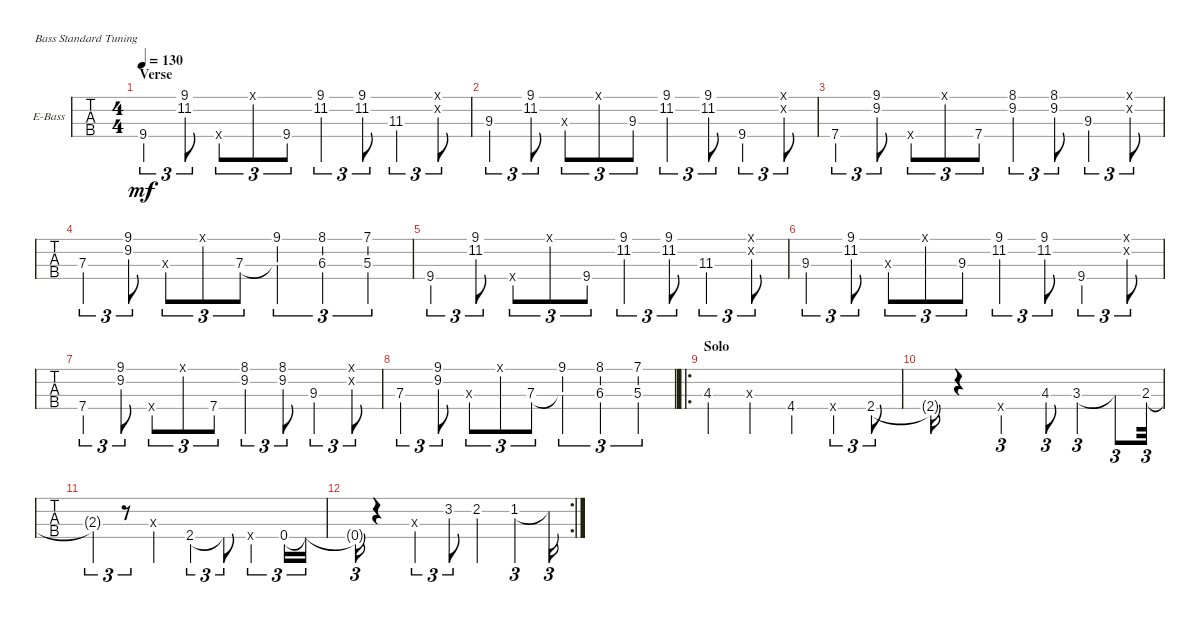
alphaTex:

\defaultSystemsLayout 4
\bracketExtendMode groupsimilarinstruments
\firstSystemTrackNameOrientation horizontal
\otherSystemsTrackNameOrientation horizontal
\track ("1st Layer" "E-Bass") {instrument electricbassfinger}
\staff {tabs}
\tuning (G2 D2 A1 E1)
\ts (4 4)
\section ("" "Verse")
\tempo 130
\clef f4
\ks c
9.4.4{tu (3 2) dy mf} (11.2 9.1).8{tu (3 2)} 0.4{x}.8{tu (3 2)} 0.1{x}.8{tu (3 2)} 9.4.8{tu (3 2)} (11.2 9.1).4{tu (3 2)} (11.2 9.1).8{tu (3 2)} 11.3.4{tu (3 2)} (0.2{x} 0.1{x}).8{tu (3 2)} |
9.3.4{tu (3 2)} (11.2 9.1).8{tu (3 2)} 0.3{x}.8{tu (3 2)} 0.1{x}.8{tu (3 2)} 9.3.8{tu (3 2)} (11.2 9.1).4{tu (3 2)} (11.2 9.1).8{tu (3 2)} 9.4.4{tu (3 2)} (0.2{x} 0.1{x}).8{tu (3 2)} |
7.4.4{tu (3 2)} (9.2 9.1).8{tu (3 2)} 0.4{x}.8{tu (3 2)} 0.1{x}.8{tu (3 2)} 7.4.8{tu (3 2)} (8.1 9.2).4{tu (3 2)} (8.1 9.2).8{tu (3 2)} 9.3.4{tu (3 2)} (0.2{x} 0.1{x}).8{tu (3 2)} |
7.3.4{tu (3 2)} (9.2 9.1).8{tu (3 2)} 0.3{x}.8{tu (3 2)} 7.1{x}.8{tu (3 2)} 7.3.8{tu (3 2)} (9.1 7.3{t}).4{tu (3 2)} (6.3 8.1).4{tu (3 2)} (5.3 7.1).4{tu (3 2)} |
9.4.4{tu (3 2)} (11.2 9.1).8{tu (3 2)} 0.4{x}.8{tu (3 2)} 0.1{x}.8{tu (3 2)} 9.4.8{tu (3 2)} (11.2 9.1).4{tu (3 2)} (11.2 9.1).8{tu (3 2)} 11.3.4{tu (3 2)} (0.2{x} 0.1{x}).8{tu (3 2)} |
9.3.4{tu (3 2)} (11.2 9.1).8{tu (3 2)} 0.3{x}.8{tu (3 2)} 0.1{x}.8{tu (3 2)} 9.3.8{tu (3 2)} (11.2 9.1).4{tu (3 2)} (11.2 9.1).8{tu (3 2)} 9.4.4{tu (3 2)} (0.2{x} 0.1{x}).8{tu (3 2)} |
7.4.4{tu (3 2)} (9.2 9.1).8{tu (3 2)} 0.4{x}.8{tu (3 2)} 0.1{x}.8{tu (3 2)} 7.4.8{tu (3 2)} (8.1 9.2).4{tu (3 2)} (8.1 9.2).8{tu (3 2)} 9.3.4{tu (3 2)} (0.2{x} 0.1{x}).8{tu (3 2)} |
7.3.4{tu (3 2)} (9.2 9.1).8{tu (3 2)} 0.3{x}.8{tu (3 2)} 7.1{x}.8{tu (3 2)} 7.3.8{tu (3 2)} (9.1 7.3{t}).4{tu (3 2)} (6.3 8.1).4{tu (3 2)} (5.3 7.1).4{tu (3 2)} |
\ro
\section ("" "Solo")
4.3.4 0.3{x}.4 4.4.4 2.4{x}.4{tu (3 2)} 2.4.8{tu (3 2)} |
2.4{t}.16 r.4 0.4{x}.2{tu (3 2)} 4.3.8{tu (3 2)} 3.3.4{tu (3 2)} 3.3{t}.8{tu (3 2)} 2.3.32{tu (3 2)} |
2.3{t}.4{tu (3 2)} r.8{tu (3 2)} 0.3{x}.4 2.4.4{tu (3 2)} 2.4{t}.8{tu (3 2)} 0.4{x}.4{tu (3 2)} 0.4.16{tu (3 2)} 0.4{t}.16{tu (3 2)} |
\rc 2
0.4{t}.16{tu (3 2)} r.4 0.3{x}.4{tu (3 2)} 3.2.8{tu (3 2)} 2.2.4 1.2.4{tu (3 2)} 1.2{t}.16{tu (3 2)}
